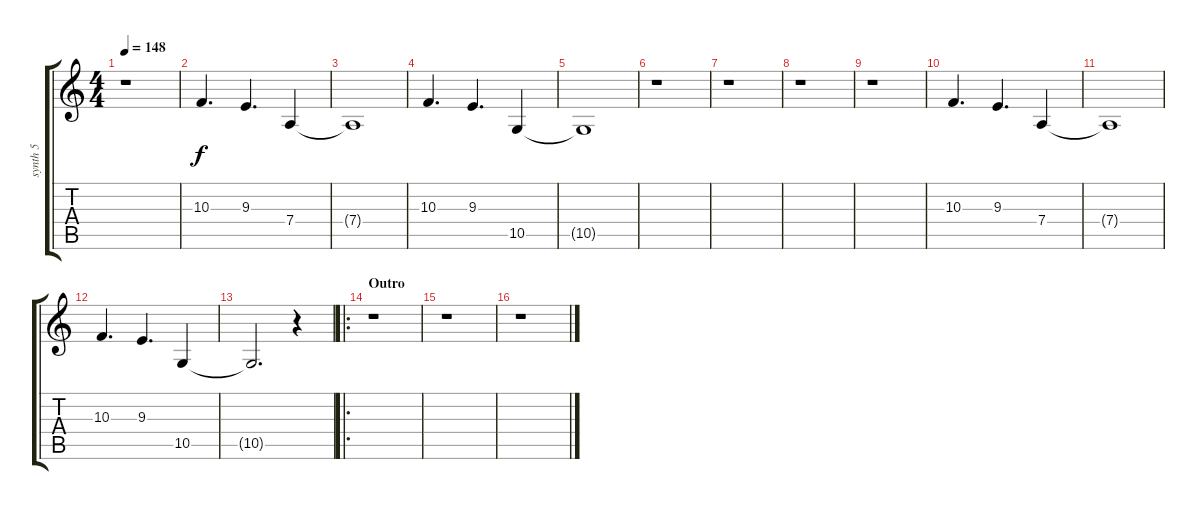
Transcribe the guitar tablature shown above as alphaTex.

\track ("synth 5" "synth 5") {instrument synthstrings1}
\staff {score tabs}
\tuning (E4 B3 G3 D3 A2 E2) {hide}
\ts (4 4)
\tempo 148
\clef g2
\ks c
r.1{dy f} |
10.3.4{d} 9.3.4{d} 7.4.4 |
7.4{t}.1 |
10.3.4{d} 9.3.4{d} 10.5.4 |
10.5{t}.1 |
r.1 |
r.1 |
r.1 |
r.1 |
10.3.4{d} 9.3.4{d} 7.4.4 |
7.4{t}.1 |
10.3.4{d} 9.3.4{d} 10.5.4 |
10.5{t}.2{d} r.4 |
\ro
\section ("" "Outro")
r.1 |
r.1 |
r.1
